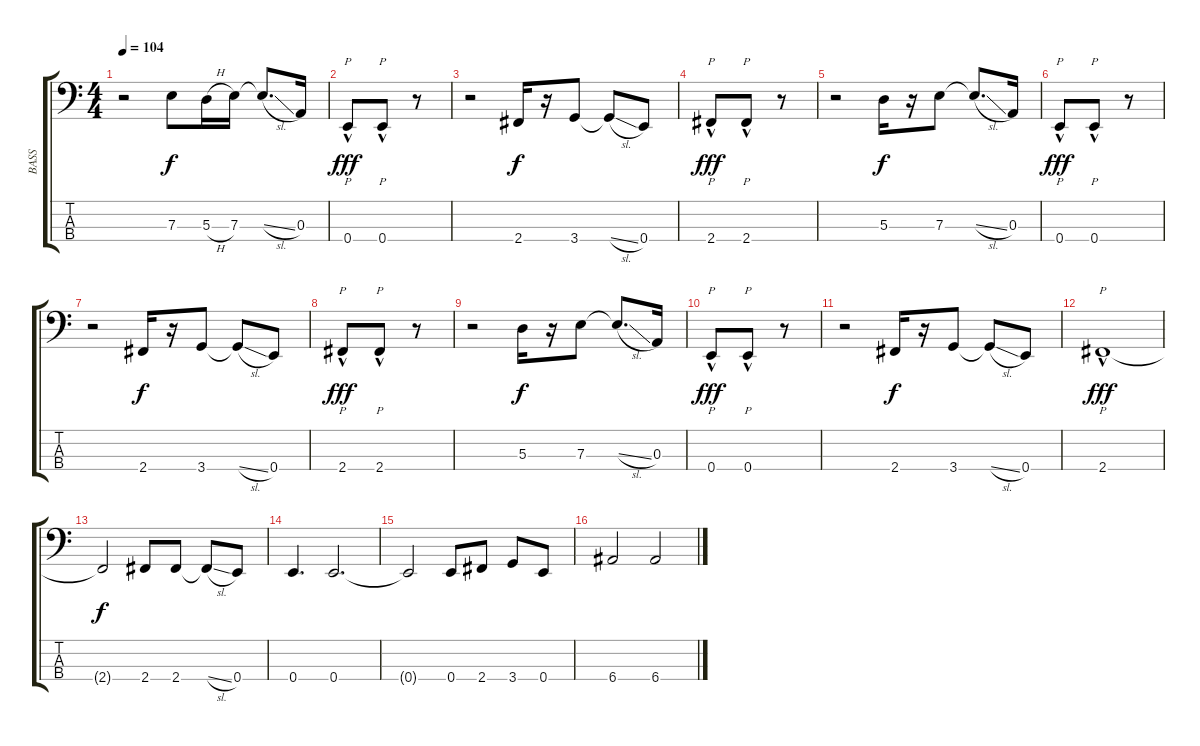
\track ("BASS" "BASS") {instrument electricbassfinger}
\staff {score tabs}
\tuning (G2 D2 A1 E1) {hide}
\ts (4 4)
\tempo 104
\clef f4
\ks c
r.2{dy fff} 7.3.8{dy f volume 8} 5.3{h}.16 7.3.16 7.3{sl t}.8{d} 0.3.16{volume 12} |
0.4{hac}.8{p dy fff} 0.4{hac}.8{p} r.8 |
r.2 2.4.16{dy f} r.16 3.4.8 3.4{sl t}.8 0.4.8 |
2.4{hac}.8{p dy fff} 2.4{hac}.8{p} r.8 |
r.2 5.3.16{dy f volume 8} r.16 7.3.8 7.3{sl t}.8{d} 0.3.16{volume 12} |
0.4{hac}.8{p dy fff} 0.4{hac}.8{p} r.8 |
r.2 2.4.16{dy f} r.16 3.4.8 3.4{sl t}.8 0.4.8 |
2.4{hac}.8{p dy fff} 2.4{hac}.8{p} r.8 |
r.2 5.3.16{dy f volume 8} r.16 7.3.8 7.3{sl t}.8{d} 0.3.16{volume 12} |
0.4{hac}.8{p dy fff} 0.4{hac}.8{p} r.8 |
r.2 2.4.16{dy f} r.16 3.4.8 3.4{sl t}.8 0.4.8 |
2.4{hac}.1{p dy fff} |
2.4{t}.2{dy f} 2.4.8 2.4.8 2.4{sl t}.8 0.4.8 |
0.4.4{d} 0.4.2{d} |
0.4{t}.2 0.4.8 2.4.8 3.4.8 0.4.8 |
6.4.2 6.4.2
